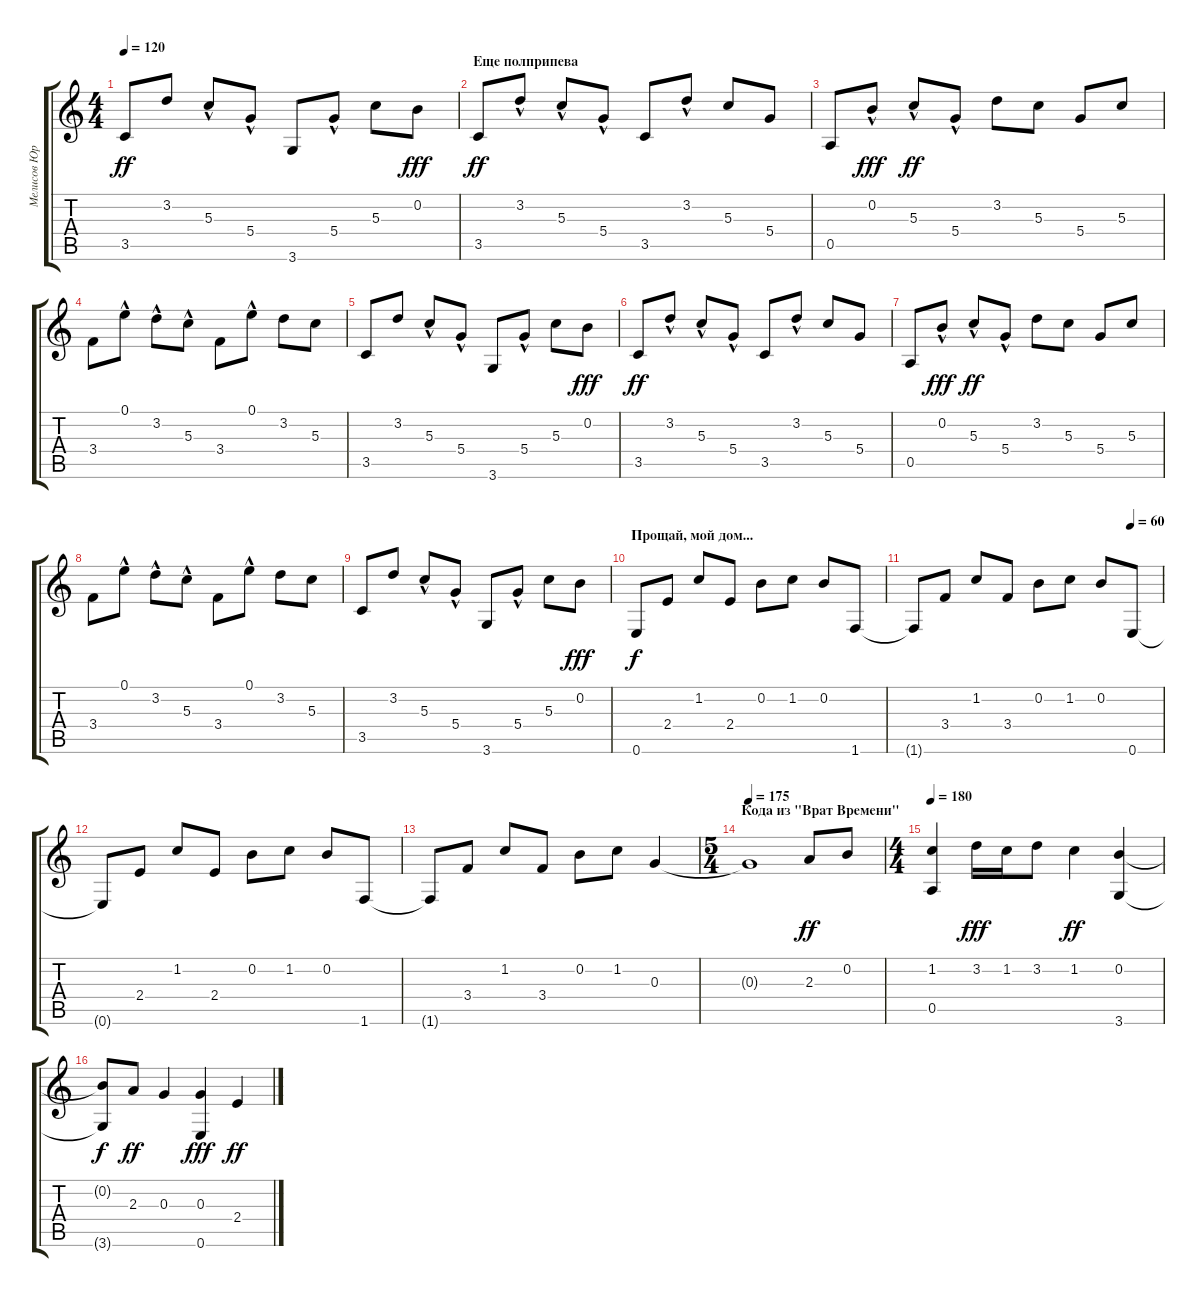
\track ("Мелисов Юрий" "Мелисов Юр") {instrument acousticguitarsteel}
\staff {score tabs}
\tuning (E4 B3 G3 D3 A2 E2) {hide}
\ts (4 4)
\tempo 120
\clef g2
\ks c
3.5.8{dy ff} 3.2.8 5.3{hac}.8 5.4{hac}.8 3.6.8 5.4{hac}.8 5.3.8 0.2.8{dy fff} |
\section ("" "Еще полприпева")
3.5.8{dy ff} 3.2{hac}.8 5.3{hac}.8 5.4{hac}.8 3.5.8 3.2{hac}.8 5.3.8 5.4.8 |
0.5.8 0.2{hac}.8{dy fff} 5.3{hac}.8{dy ff} 5.4{hac}.8 3.2.8 5.3.8 5.4.8 5.3.8 |
3.4.8 0.1{hac}.8 3.2{hac}.8 5.3{hac}.8 3.4.8 0.1{hac}.8 3.2.8 5.3.8 |
3.5.8 3.2.8 5.3{hac}.8 5.4{hac}.8 3.6.8 5.4{hac}.8 5.3.8 0.2.8{dy fff} |
3.5.8{dy ff} 3.2{hac}.8 5.3{hac}.8 5.4{hac}.8 3.5.8 3.2{hac}.8 5.3.8 5.4.8 |
0.5.8 0.2{hac}.8{dy fff} 5.3{hac}.8{dy ff} 5.4{hac}.8 3.2.8 5.3.8 5.4.8 5.3.8 |
3.4.8 0.1{hac}.8 3.2{hac}.8 5.3{hac}.8 3.4.8 0.1{hac}.8 3.2.8 5.3.8 |
3.5.8 3.2.8 5.3{hac}.8 5.4{hac}.8 3.6.8 5.4{hac}.8 5.3.8 0.2.8{dy fff} |
\section ("" "Прощай, мой дом...")
0.6.8{dy f} 2.4.8 1.2.8 2.4.8 0.2.8 1.2.8 0.2.8 1.6.8 |
\tempo (60 0.875)
1.6{t}.8 3.4.8 1.2.8 3.4.8 0.2.8 1.2.8 0.2.8 0.6.8 |
0.6{t}.8 2.4.8 1.2.8 2.4.8 0.2.8 1.2.8 0.2.8 1.6.8 |
1.6{t}.8 3.4.8 1.2.8 3.4.8 0.2.8 1.2.8 0.3.4 |
\ts (5 4)
\section ("" "Кода из \"Врат Времени\"")
\tempo 175
0.3{t}.1 2.3.8{dy ff} 0.2.8 |
\ts (4 4)
\tempo 180
(1.2 0.5).4 3.2.16{dy fff} 1.2.16 3.2.8 1.2.4{dy ff} (0.2 3.6).4 |
(0.2{t} 3.6{t}).8{dy f} 2.3.8{dy ff} 0.3.4 (0.3 0.6).4{dy fff} 2.4.4{dy ff}
